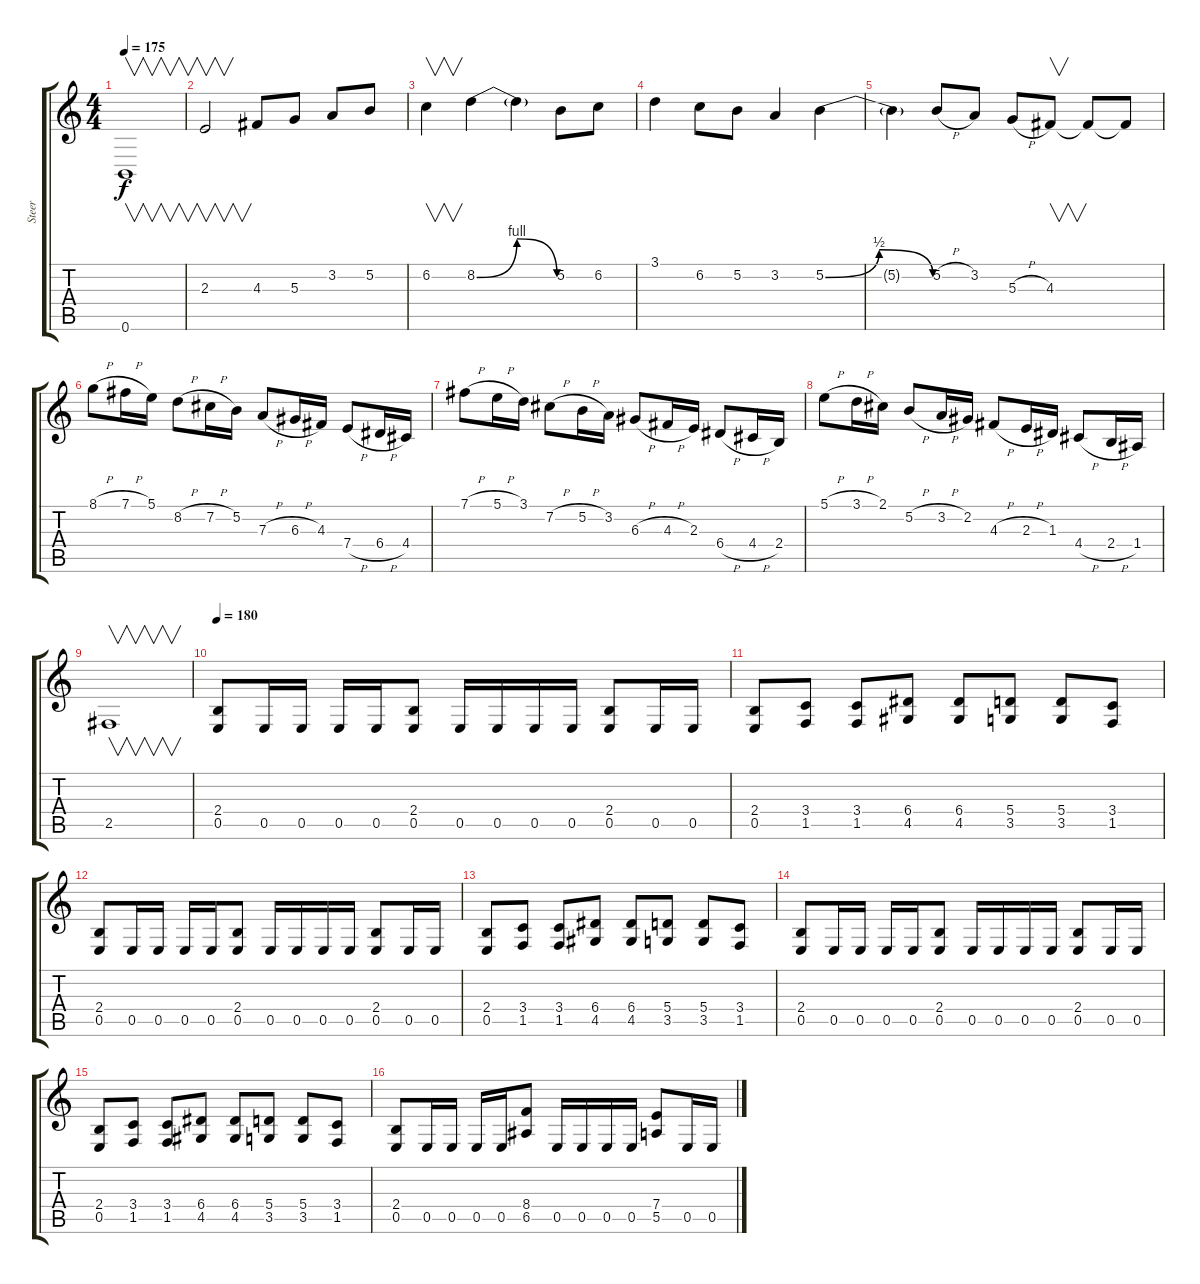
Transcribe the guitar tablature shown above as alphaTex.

\track ("Steer" "Steer") {instrument distortionguitar}
\staff {score tabs}
\tuning (B3 Gb3 D3 A2 E2 B1) {hide}
\ts (4 4)
\tempo 175
\clef g2
\ks c
0.6.1{v dy f} |
2.3.2{v} 4.3.8 5.3.8 3.2.8 5.2.8 |
6.2.4{v} 8.2{be (bendrelease 0 0 25 4 25 4 60 0)}.4 8.2{t}.4 5.2.8 6.2.8 |
3.1.4 6.2.8 5.2.8 3.2.4 5.2{be (bendrelease 0 0 30 2 30 2 60 0)}.4 |
5.2{t}.4 5.2{h}.8 3.2.8 5.3{h}.8 4.3.8{v} 4.3{t}.8 4.3{t}.8 |
8.1{h}.8 7.1{h}.16 5.1.16 8.2{h}.8 7.2{h}.16 5.2.16 7.3{h}.8 6.3{h}.16 4.3.16 7.4{h}.8 6.4{h}.16 4.4.16 |
7.1{h}.8 5.1{h}.16 3.1.16 7.2{h}.8 5.2{h}.16 3.2.16 6.3{h}.8 4.3{h}.16 2.3.16 6.4{h}.8 4.4{h}.16 2.4.16 |
5.1{h}.8 3.1{h}.16 2.1.16 5.2{h}.8 3.2{h}.16 2.2.16 4.3{h}.8 2.3{h}.16 1.3.16 4.4{h}.8 2.4{h}.16 1.4.16 |
2.5.1{v} |
\tempo 180
(2.4 0.5).8 0.5.16 0.5.16 0.5.16 0.5.16 (2.4 0.5).8 0.5.16 0.5.16 0.5.16 0.5.16 (2.4 0.5).8 0.5.16 0.5.16 |
(2.4 0.5).8 (3.4 1.5).8 (3.4 1.5).8 (6.4 4.5).8 (6.4 4.5).8 (5.4 3.5).8 (5.4 3.5).8 (3.4 1.5).8 |
(2.4 0.5).8 0.5.16 0.5.16 0.5.16 0.5.16 (2.4 0.5).8 0.5.16 0.5.16 0.5.16 0.5.16 (2.4 0.5).8 0.5.16 0.5.16 |
(2.4 0.5).8 (3.4 1.5).8 (3.4 1.5).8 (6.4 4.5).8 (6.4 4.5).8 (5.4 3.5).8 (5.4 3.5).8 (3.4 1.5).8 |
(2.4 0.5).8 0.5.16 0.5.16 0.5.16 0.5.16 (2.4 0.5).8 0.5.16 0.5.16 0.5.16 0.5.16 (2.4 0.5).8 0.5.16 0.5.16 |
(2.4 0.5).8 (3.4 1.5).8 (3.4 1.5).8 (6.4 4.5).8 (6.4 4.5).8 (5.4 3.5).8 (5.4 3.5).8 (3.4 1.5).8 |
(2.4 0.5).8 0.5.16 0.5.16 0.5.16 0.5.16 (8.4 6.5).8 0.5.16 0.5.16 0.5.16 0.5.16 (7.4 5.5).8 0.5.16 0.5.16
